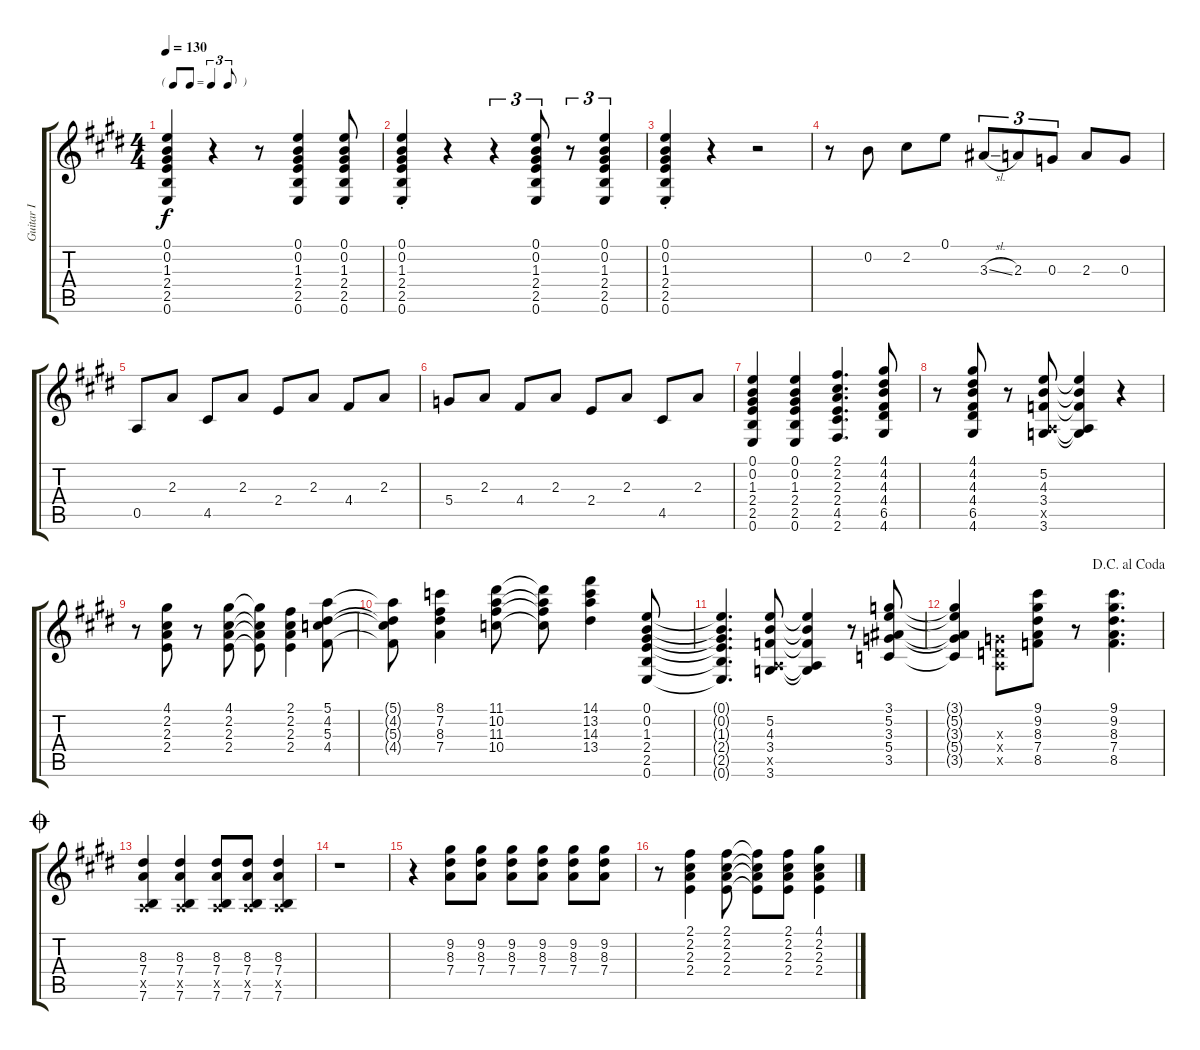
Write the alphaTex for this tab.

\track ("Guitar I" "Guitar I") {instrument acousticguitarsteel}
\staff {score tabs}
\tuning (E4 B3 G3 D3 A2 E2) {hide}
\ts (4 4)
\tf triplet8th
\tempo 130
\clef g2
\ks e
(0.1 0.2 1.3 2.4 2.5 0.6).4{dy f} r.4 r.8 (0.1 0.2 1.3 2.4 2.5 0.6).4 (0.1 0.2 1.3 2.4 2.5 0.6).8 |
(0.1 0.2 1.3 2.4 2.5 0.6{st}).4 r.4 r.4{tu (3 2)} (0.1 0.2 1.3 2.4 2.5 0.6).8{tu (3 2)} r.8{tu (3 2)} (0.1 0.2 1.3 2.4 2.5 0.6).4{tu (3 2)} |
(0.1{st} 0.2 1.3 2.4 2.5 0.6).4 r.4 r.2 |
r.8 0.2.8 2.2.8 0.1.8 3.3{sl}.8{tu (3 2)} 2.3.8{tu (3 2)} 0.3.8{tu (3 2)} 2.3.8 0.3.8 |
0.5.8 2.3.8 4.5.8 2.3.8 2.4.8 2.3.8 4.4.8 2.3.8 |
5.4.8 2.3.8 4.4.8 2.3.8 2.4.8 2.3.8 4.5.8 2.3.8 |
(0.1 0.2 1.3 2.4 2.5 0.6).4 (0.1 0.2 1.3 2.4 2.5 0.6).4 (2.1 2.2 2.3 2.4 4.5 2.6).4{d} (4.1 4.2 4.3 4.4 6.5 4.6).8 |
r.8 (4.1 4.2 4.3 4.4 6.5 4.6).8 r.8 (5.2 4.3 3.4 0.5{x} 3.6).8 (5.2{t} 4.3{t} 3.4{t} 0.5{t} 3.6{t}).4 r.4 |
r.8 (4.1 2.2 2.3 2.4).8 r.8 (4.1 2.2 2.3 2.4).8 (4.1{t} 2.2{t} 2.3{t} 2.4{t}).8 (2.1 2.2 2.3 2.4).4 (5.1 4.2 5.3 4.4).8 |
(5.1{t} 4.2{t} 5.3{t} 4.4{t}).8 (8.1 7.2 8.3 7.4).4 (11.1 10.2 11.3 10.4).8 (11.1{t} 10.2{t} 11.3{t} 10.4{t}).8 (14.1 13.2 14.3 13.4).4 (0.1 0.2 1.3 2.4 2.5 0.6).8 |
(0.1{t} 0.2{t} 1.3{t} 2.4{t} 2.5{t} 0.6{t}).4{d} (5.2 4.3 3.4 0.5{x} 3.6).8 (5.2{t} 4.3{t} 3.4{t} 0.5{t} 3.6{t}).4 r.8 (3.1 5.2 3.3 5.4 3.5).8 |
\jump dacapoalcoda
(3.1{t} 5.2{t} 3.3{t} 5.4{t} 3.5{t}).4 (0.3{x} 0.4{x} 0.5{x}).8 (9.1 9.2 8.3 7.4 8.5).8 r.8 (9.1 9.2 8.3 7.4 8.5).4{d} |
\jump coda
(8.3 7.4 0.5{x} 7.6).4 (8.3 7.4 0.5{x} 7.6).4 (8.3 7.4 0.5{x} 7.6).8 (8.3 7.4 0.5{x} 7.6).8 (8.3 7.4 0.5{x} 7.6).4 |
r.1 |
r.4 (9.2 8.3 7.4).8 (9.2 8.3 7.4).8 (9.2 8.3 7.4).8 (9.2 8.3 7.4).8 (9.2 8.3 7.4).8 (9.2 8.3 7.4).8 |
r.8 (2.1 2.2 2.3 2.4).4 (2.1 2.2 2.3 2.4).8 (2.1{t} 2.2{t} 2.3{t} 2.4{t}).8 (2.1 2.2 2.3 2.4).8 (4.1 2.2 2.3 2.4).4
